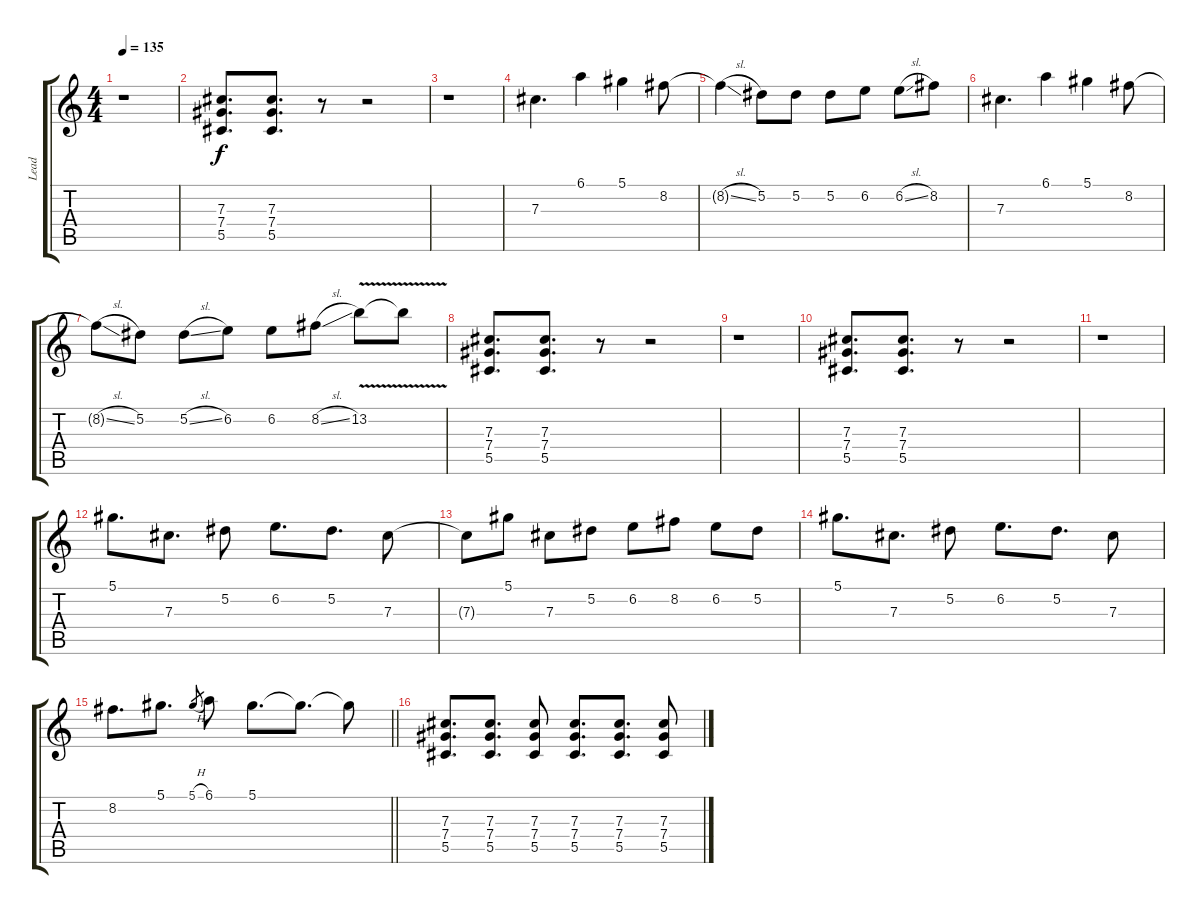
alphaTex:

\track ("Lead" "Lead") {instrument distortionguitar}
\staff {score tabs}
\tuning (Eb4 Bb3 Gb3 Db3 Ab2 Db2) {hide}
\ts (4 4)
\tempo 135
\clef g2
\ks c
r.1{dy f} |
(7.3 7.4 5.5).8{d} (7.3 7.4 5.5).8{d} r.8 r.2 |
r.1 |
7.3.4{d} 6.1.4 5.1.4 8.2.8 |
8.2{sl t}.4 5.2.8 5.2.8 5.2.8 6.2.8 6.2{sl}.8 8.2.8 |
7.3.4{d} 6.1.4 5.1.4 8.2.8 |
8.2{sl t}.8 5.2.8 5.2{sl}.8 6.2.8 6.2.8 8.2{sl}.8 13.2{v}.8 13.2{t}.8 |
(7.3 7.4 5.5).8{d} (7.3 7.4 5.5).8{d} r.8 r.2 |
r.1 |
(7.3 7.4 5.5).8{d} (7.3 7.4 5.5).8{d} r.8 r.2 |
r.1 |
5.1.8{d} 7.3.8{d} 5.2.8 6.2.8{d} 5.2.8{d} 7.3.8 |
7.3{t}.8 5.1.8 7.3.8 5.2.8 6.2.8 8.2.8 6.2.8 5.2.8 |
5.1.8{d} 7.3.8{d} 5.2.8 6.2.8{d} 5.2.8{d} 7.3.8 |
\barLineRight lightlight
8.2.8{d} 5.1.8{d} 5.1{h}.8{gr} 6.1.8 5.1.8{d} 5.1{t}.8{d} 5.1{t}.8 |
(7.3 7.4 5.5).8{d} (7.3 7.4 5.5).8{d} (7.3 7.4 5.5).8 (7.3 7.4 5.5).8{d} (7.3 7.4 5.5).8{d} (7.3 7.4 5.5).8
